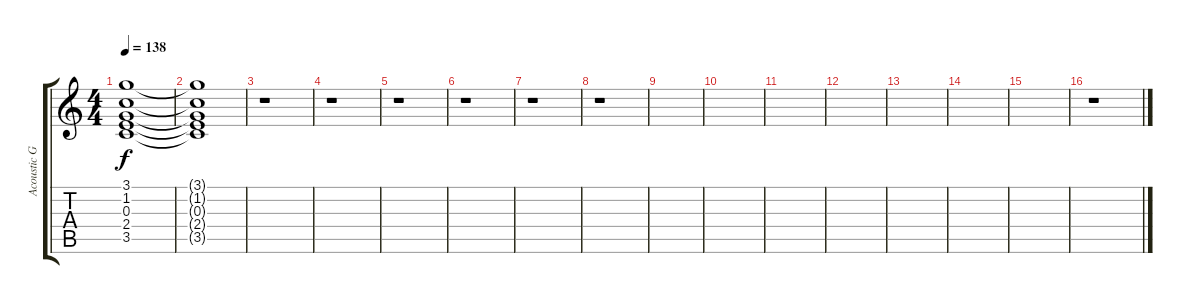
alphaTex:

\track ("Acoustic Guitar" "Acoustic G") {instrument acousticguitarsteel}
\staff {score tabs}
\tuning (E4 B3 G3 D3 A2 E2) {hide}
\ts (4 4)
\tempo 138
\clef g2
\ks c
(3.1{t} 1.2{t} 0.3{t} 2.4{t} 3.5{t}).1{dy f} |
(3.1{t} 1.2{t} 0.3{t} 2.4{t} 3.5{t}).1 |
r.1 |
r.1 |
r.1 |
r.1 |
r.1 |
r.1 |
|
|
|
|
|
|
|
r.1
